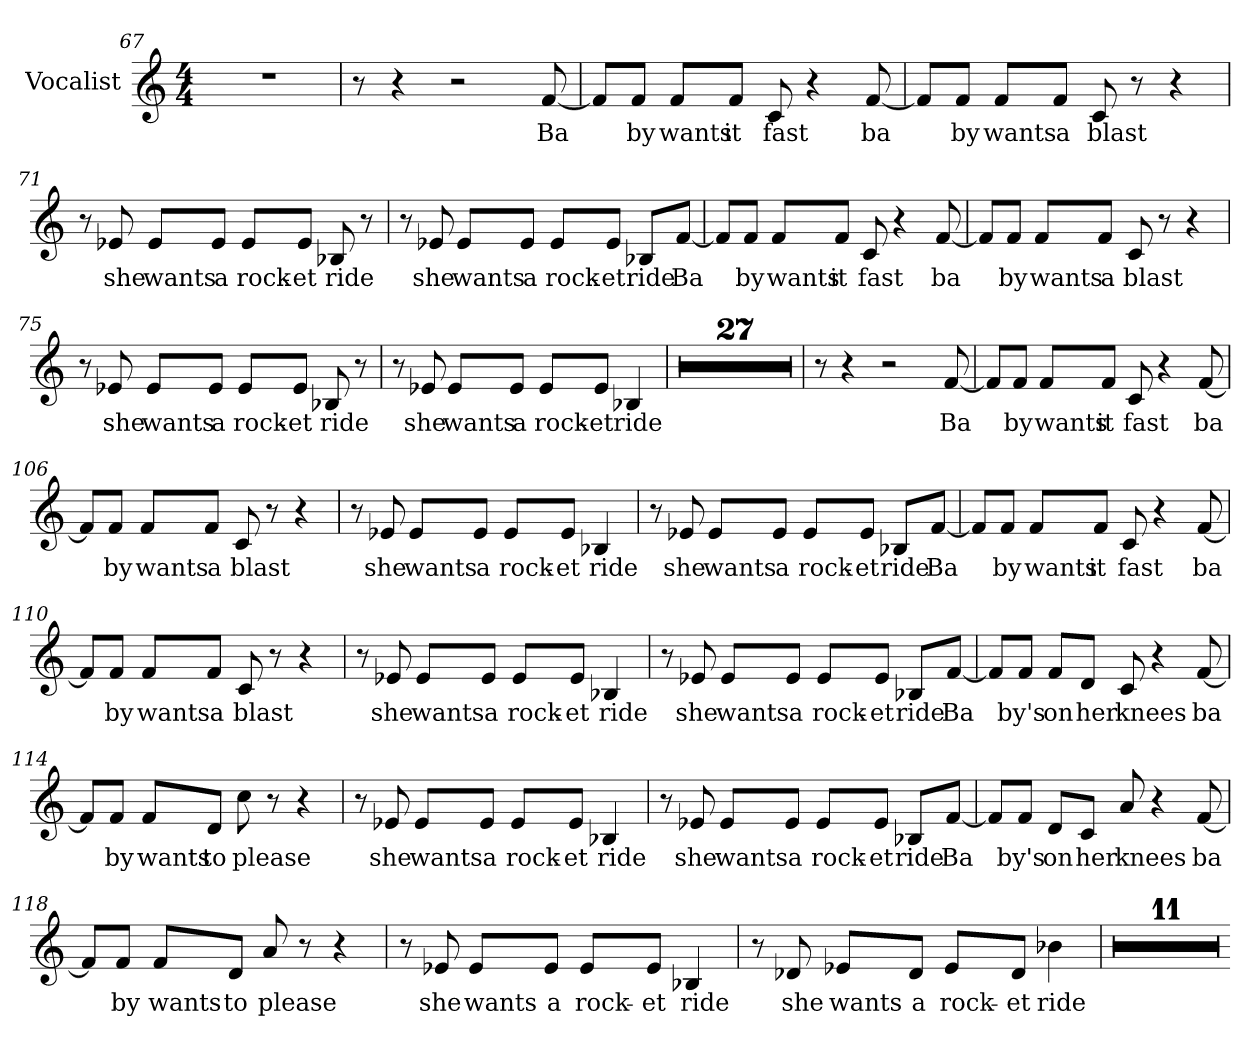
**kern	**text
*part1	*part1
*staff1	*staff1
*I"Vocalist	*
*clefG2	*
*M4/4	*
=67	=67
1r	.
=68	=68
8r	.
4r	.
2r	.
[8f	Ba-
=69	=69
8f/L]	_
8f/J	-by
8f/L	wants
8f/J	it
8c	fast
4r	.
[8f	ba-
=70	=70
8f/L]	_
8f/J	-by
8f/L	wants
8f/J	a
8c	blast
8r	.
4r	.
=71	=71
8r	.
8e-X	she
8e-/L	wants
8e-/J	a
8e-/L	rock-
8e-/J	-et
8B-X	ride
8r	.
=72	=72
8r	.
8e-X	she
8e-/L	wants
8e-/J	a
8e-/L	rock-
8e-/J	-et
8B-X/L	ride
[8f/J	Ba-
=73	=73
8f/L]	_
8f/J	-by
8f/L	wants
8f/J	it
8c	fast
4r	.
[8f	ba-
=74	=74
8f/L]	_
8f/J	-by
8f/L	wants
8f/J	a
8c	blast
8r	.
4r	.
=75	=75
8r	.
8e-X	she
8e-/L	wants
8e-/J	a
8e-/L	rock-
8e-/J	-et
8B-X	ride
8r	.
=76	=76
8r	.
8e-X	she
8e-/L	wants
8e-/J	a
8e-/L	rock-
8e-/J	-et
4B-X	ride
=77	=77
1r	.
=78	=78
1r	.
=79	=79
1r	.
=80	=80
1r	.
=81	=81
1r	.
=82	=82
1r	.
=83	=83
1r	.
=84	=84
1r	.
=85	=85
1r	.
=86	=86
1r	.
=87	=87
1r	.
=88	=88
1r	.
=89	=89
1r	.
=90	=90
1r	.
=91	=91
1r	.
=92	=92
1r	.
=93	=93
1r	.
=94	=94
1r	.
=95	=95
1r	.
=96	=96
1r	.
=97	=97
1r	.
=98	=98
1r	.
=99	=99
1r	.
=100	=100
1r	.
=101	=101
1r	.
=102	=102
1r	.
=103	=103
1r	.
=104	=104
8r	.
4r	.
2r	.
[8f	Ba-
=105	=105
8f/L]	_
8f/J	-by
8f/L	wants
8f/J	it
8c	fast
4r	.
[8f	ba-
=106	=106
8f/L]	_
8f/J	-by
8f/L	wants
8f/J	a
8c	blast
8r	.
4r	.
=107	=107
8r	.
8e-X	she
8e-/L	wants
8e-/J	a
8e-/L	rock-
8e-/J	-et
4B-X	ride
=108	=108
8r	.
8e-X	she
8e-/L	wants
8e-/J	a
8e-/L	rock-
8e-/J	-et
8B-X/L	ride
[8f/J	Ba-
=109	=109
8f/L]	_
8f/J	-by
8f/L	wants
8f/J	it
8c	fast
4r	.
[8f	ba-
=110	=110
8f/L]	_
8f/J	-by
8f/L	wants
8f/J	a
8c	blast
8r	.
4r	.
=111	=111
8r	.
8e-X	she
8e-/L	wants
8e-/J	a
8e-/L	rock-
8e-/J	-et
4B-X	ride
=112	=112
8r	.
8e-X	she
8e-/L	wants
8e-/J	a
8e-/L	rock-
8e-/J	-et
8B-X/L	ride
[8f/J	Ba-
=113	=113
8f/L]	_
8f/J	-by's
8f/L	on
8d/J	her
8c	knees
4r	.
[8f	ba
=114	=114
8f/L]	_
8f/J	by
8f/L	wants
8d/J	to
8cc	please
8r	.
4r	.
=115	=115
8r	.
8e-X	she
8e-/L	wants
8e-/J	a
8e-/L	rock-
8e-/J	-et
4B-X	ride
=116	=116
8r	.
8e-X	she
8e-/L	wants
8e-/J	a
8e-/L	rock-
8e-/J	-et
8B-X/L	ride
[8f/J	Ba-
=117	=117
8f/L]	_
8f/J	-by's
8d/L	on
8c/J	her
8a	knees
4r	.
[8f	ba
=118	=118
8f/L]	_
8f/J	by
8f/L	wants
8d/J	to
8a	please
8r	.
4r	.
=119	=119
8r	.
8e-X	she
8e-/L	wants
8e-/J	a
8e-/L	rock-
8e-/J	-et
4B-X	ride
=120	=120
8r	.
8d-X	she
8e-X/L	wants
8d-/J	a
8e-/L	rock-
8d-/J	-et
4b-X	ride
=121	=121
1r	.
=122	=122
1r	.
=123	=123
1r	.
=124	=124
1r	.
=125	=125
1r	.
=126	=126
1r	.
=127	=127
1r	.
=128	=128
1r	.
=129	=129
1r	.
=132	=132
1r	.
=133	=133
1r	.
=-	=-
*-	*-
